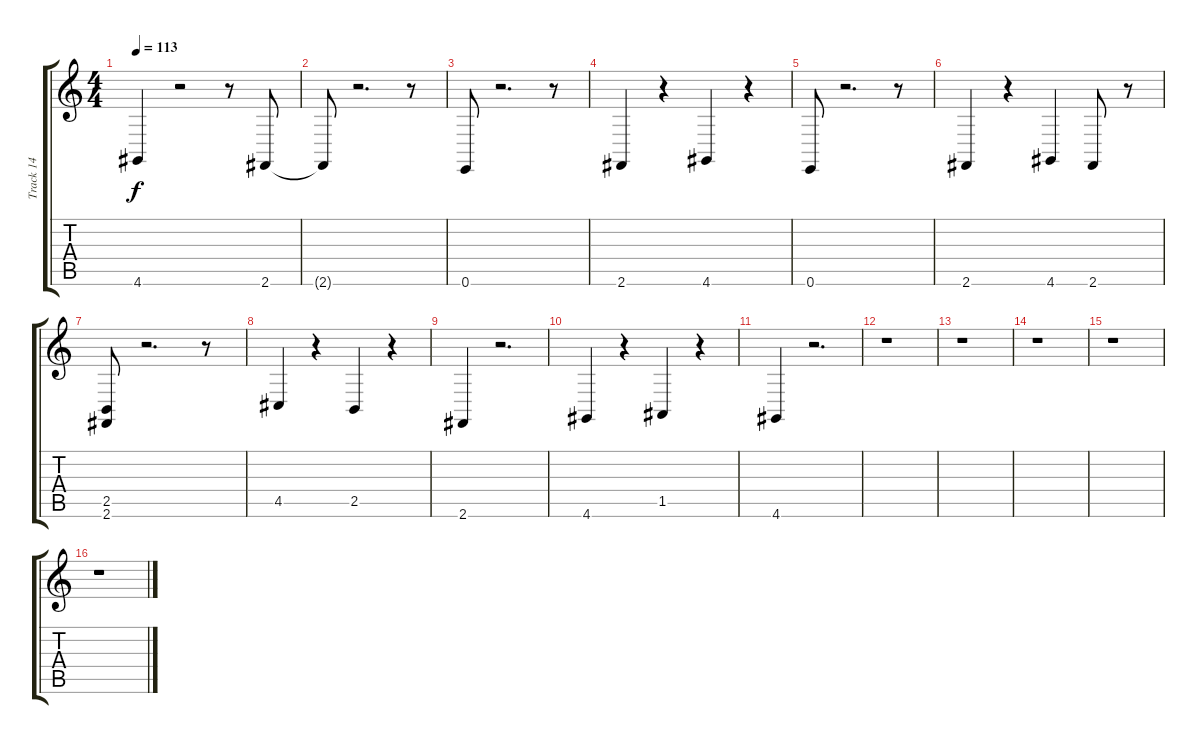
\track ("Track 14" "Track 14") {instrument fx4atmosphere}
\staff {score tabs}
\tuning (E4 B3 G3 D3 A2 E2) {hide}
\ts (4 4)
\tempo 113
\clef g2
\ks c
4.6.4{dy f} r.2 r.8 2.6.8 |
2.6{t}.8 r.2{d} r.8 |
0.6.8 r.2{d} r.8 |
2.6.4 r.4 4.6.4 r.4 |
0.6.8 r.2{d} r.8 |
2.6.4 r.4 4.6.4 2.6.8 r.8 |
(2.5 2.6).8 r.2{d} r.8 |
4.5.4 r.4 2.5.4 r.4 |
2.6.4 r.2{d} |
4.6.4 r.4 1.5.4 r.4 |
4.6.4 r.2{d} |
r.1 |
r.1 |
r.1 |
r.1 |
r.1
